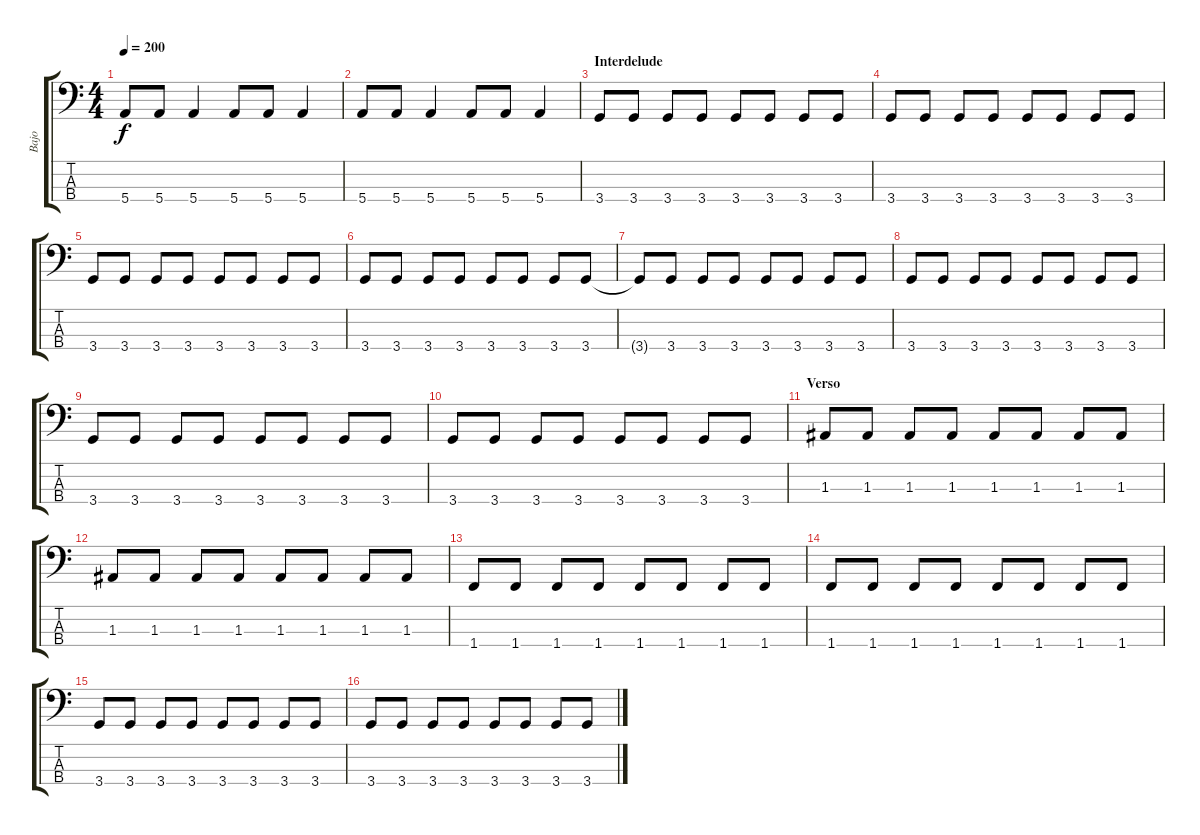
\track ("Bajo" "Bajo") {instrument electricbassfinger}
\staff {score tabs}
\tuning (G2 D2 A1 E1) {hide}
\ts (4 4)
\tempo 200
\clef f4
\ks c
5.4.8{dy f} 5.4.8 5.4.4 5.4.8 5.4.8 5.4.4 |
5.4.8 5.4.8 5.4.4 5.4.8 5.4.8 5.4.4 |
\section ("" "Interdelude")
3.4.8 3.4.8 3.4.8 3.4.8 3.4.8 3.4.8 3.4.8 3.4.8 |
3.4.8 3.4.8 3.4.8 3.4.8 3.4.8 3.4.8 3.4.8 3.4.8 |
3.4.8 3.4.8 3.4.8 3.4.8 3.4.8 3.4.8 3.4.8 3.4.8 |
3.4.8 3.4.8 3.4.8 3.4.8 3.4.8 3.4.8 3.4.8 3.4.8 |
3.4{t}.8 3.4.8 3.4.8 3.4.8 3.4.8 3.4.8 3.4.8 3.4.8 |
3.4.8 3.4.8 3.4.8 3.4.8 3.4.8 3.4.8 3.4.8 3.4.8 |
3.4.8 3.4.8 3.4.8 3.4.8 3.4.8 3.4.8 3.4.8 3.4.8 |
3.4.8 3.4.8 3.4.8 3.4.8 3.4.8 3.4.8 3.4.8 3.4.8 |
\section ("" "Verso")
1.3.8 1.3.8 1.3.8 1.3.8 1.3.8 1.3.8 1.3.8 1.3.8 |
1.3.8 1.3.8 1.3.8 1.3.8 1.3.8 1.3.8 1.3.8 1.3.8 |
1.4.8 1.4.8 1.4.8 1.4.8 1.4.8 1.4.8 1.4.8 1.4.8 |
1.4.8 1.4.8 1.4.8 1.4.8 1.4.8 1.4.8 1.4.8 1.4.8 |
3.4.8 3.4.8 3.4.8 3.4.8 3.4.8 3.4.8 3.4.8 3.4.8 |
3.4.8 3.4.8 3.4.8 3.4.8 3.4.8 3.4.8 3.4.8 3.4.8
